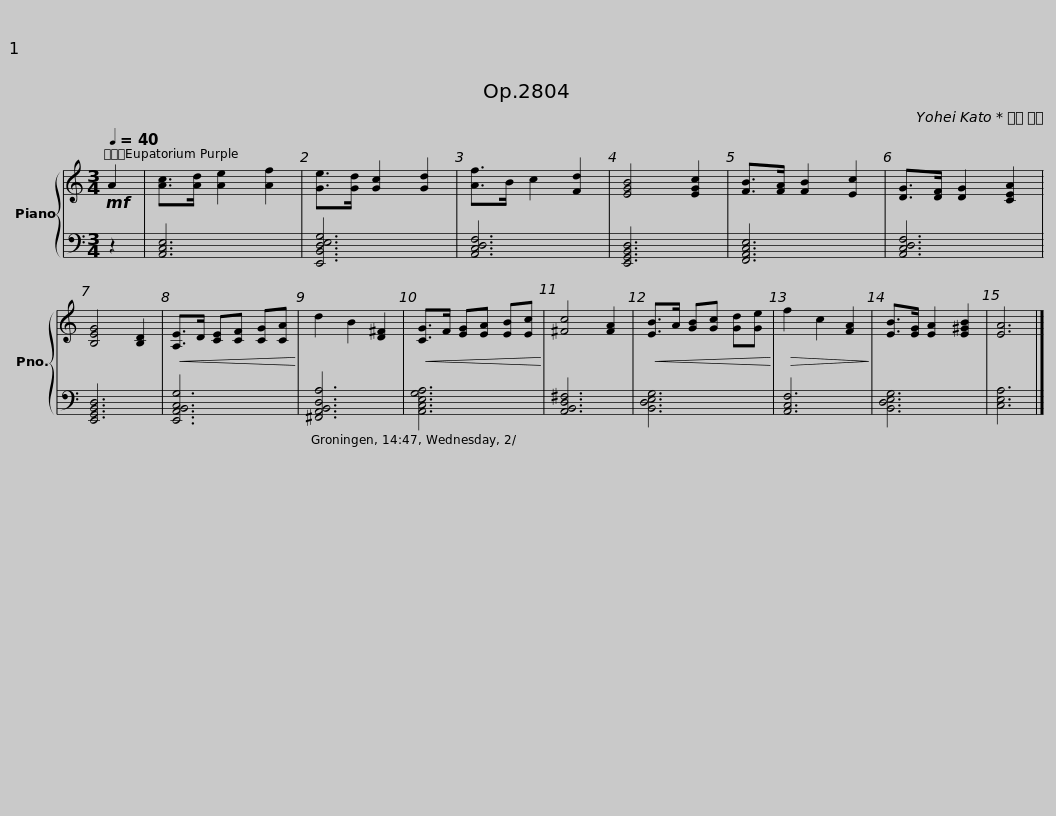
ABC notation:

X:1
%%score { 1 | 2 }
L:1/8
Q:1/4=40
M:3/4
I:linebreak $
K:C
V:1 treble
V:2 bass
V:1
!mf! A2 | [Ac]>[Ad] [Ae]2 [Af]2 | [Ge]>[Gd] [Gc]2 [Gd]2 | [Af]>B c2 [Fd]2 | [EGB]4 [EGc]2 | %5
 [FB]>[FA] [FB]2 [Ec]2 | [DG]>[DF] [DG]2 [CEA]2 | [B,EG]4 [B,D]2 |!<(! [A,E]>D [CE][CF] [CG][CA]!<)! |$ d2 B2 [D^F]2 | %10
!<(! [CG]>F [EG][EA] [EB][Ec]!<)! | [^Fc]4 [FA]2 |!<(! [EB]>A [GB][Gc] [Gd][Ge]!<)! |!>(! f2 c2 [FA]2!>)! | [EB]>[EG] [EA]2 [E^GB]2 | %15
 [EA]6 |] %16
V:2
 z2 | [A,,C,E,]6 | [E,,B,,D,E,G,]6 | [A,,C,D,F,]6 | [E,,G,,B,,D,]6 | %5
 [F,,A,,C,E,]6 | [A,,C,D,F,]6 | [E,,G,,B,,D,]6 | [E,,A,,B,,C,G,]6 |$ [^F,,A,,B,,D,A,]6 | %10
 [A,,C,E,G,A,]6 | [A,,B,,D,^F,]6 | [B,,D,E,G,]6 | [A,,C,F,]6 | [B,,D,E,G,]6 | %15
 [C,E,A,]6 |] %16
